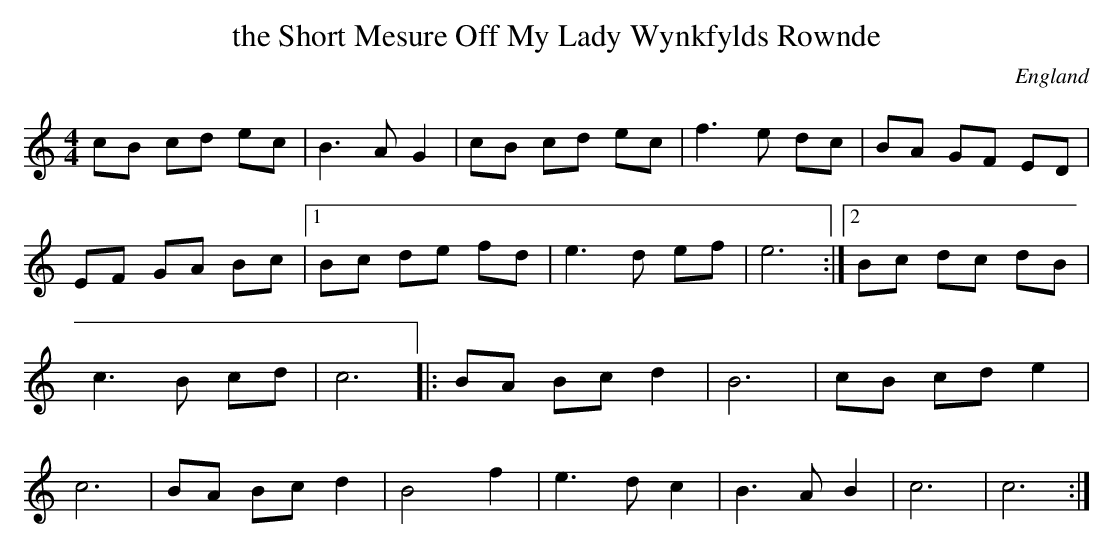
X:1
T:the Short Mesure Off My Lady Wynkfylds Rownde
O:England
M:4/4
K:C
cB cd ec | B3A G2 | cB cd ec| f3e dc | BA GF ED | EF GA Bc \
|1 Bc de fd | e3d ef | e6 :|2 Bc dc dB | c3B cd | c6 |:\
BA Bc d2 | B6 | cB cd e2 | c6 | BA Bc d2 | B4 f2 | \
e3d c2 | B3A B2| c6 | c6:|
